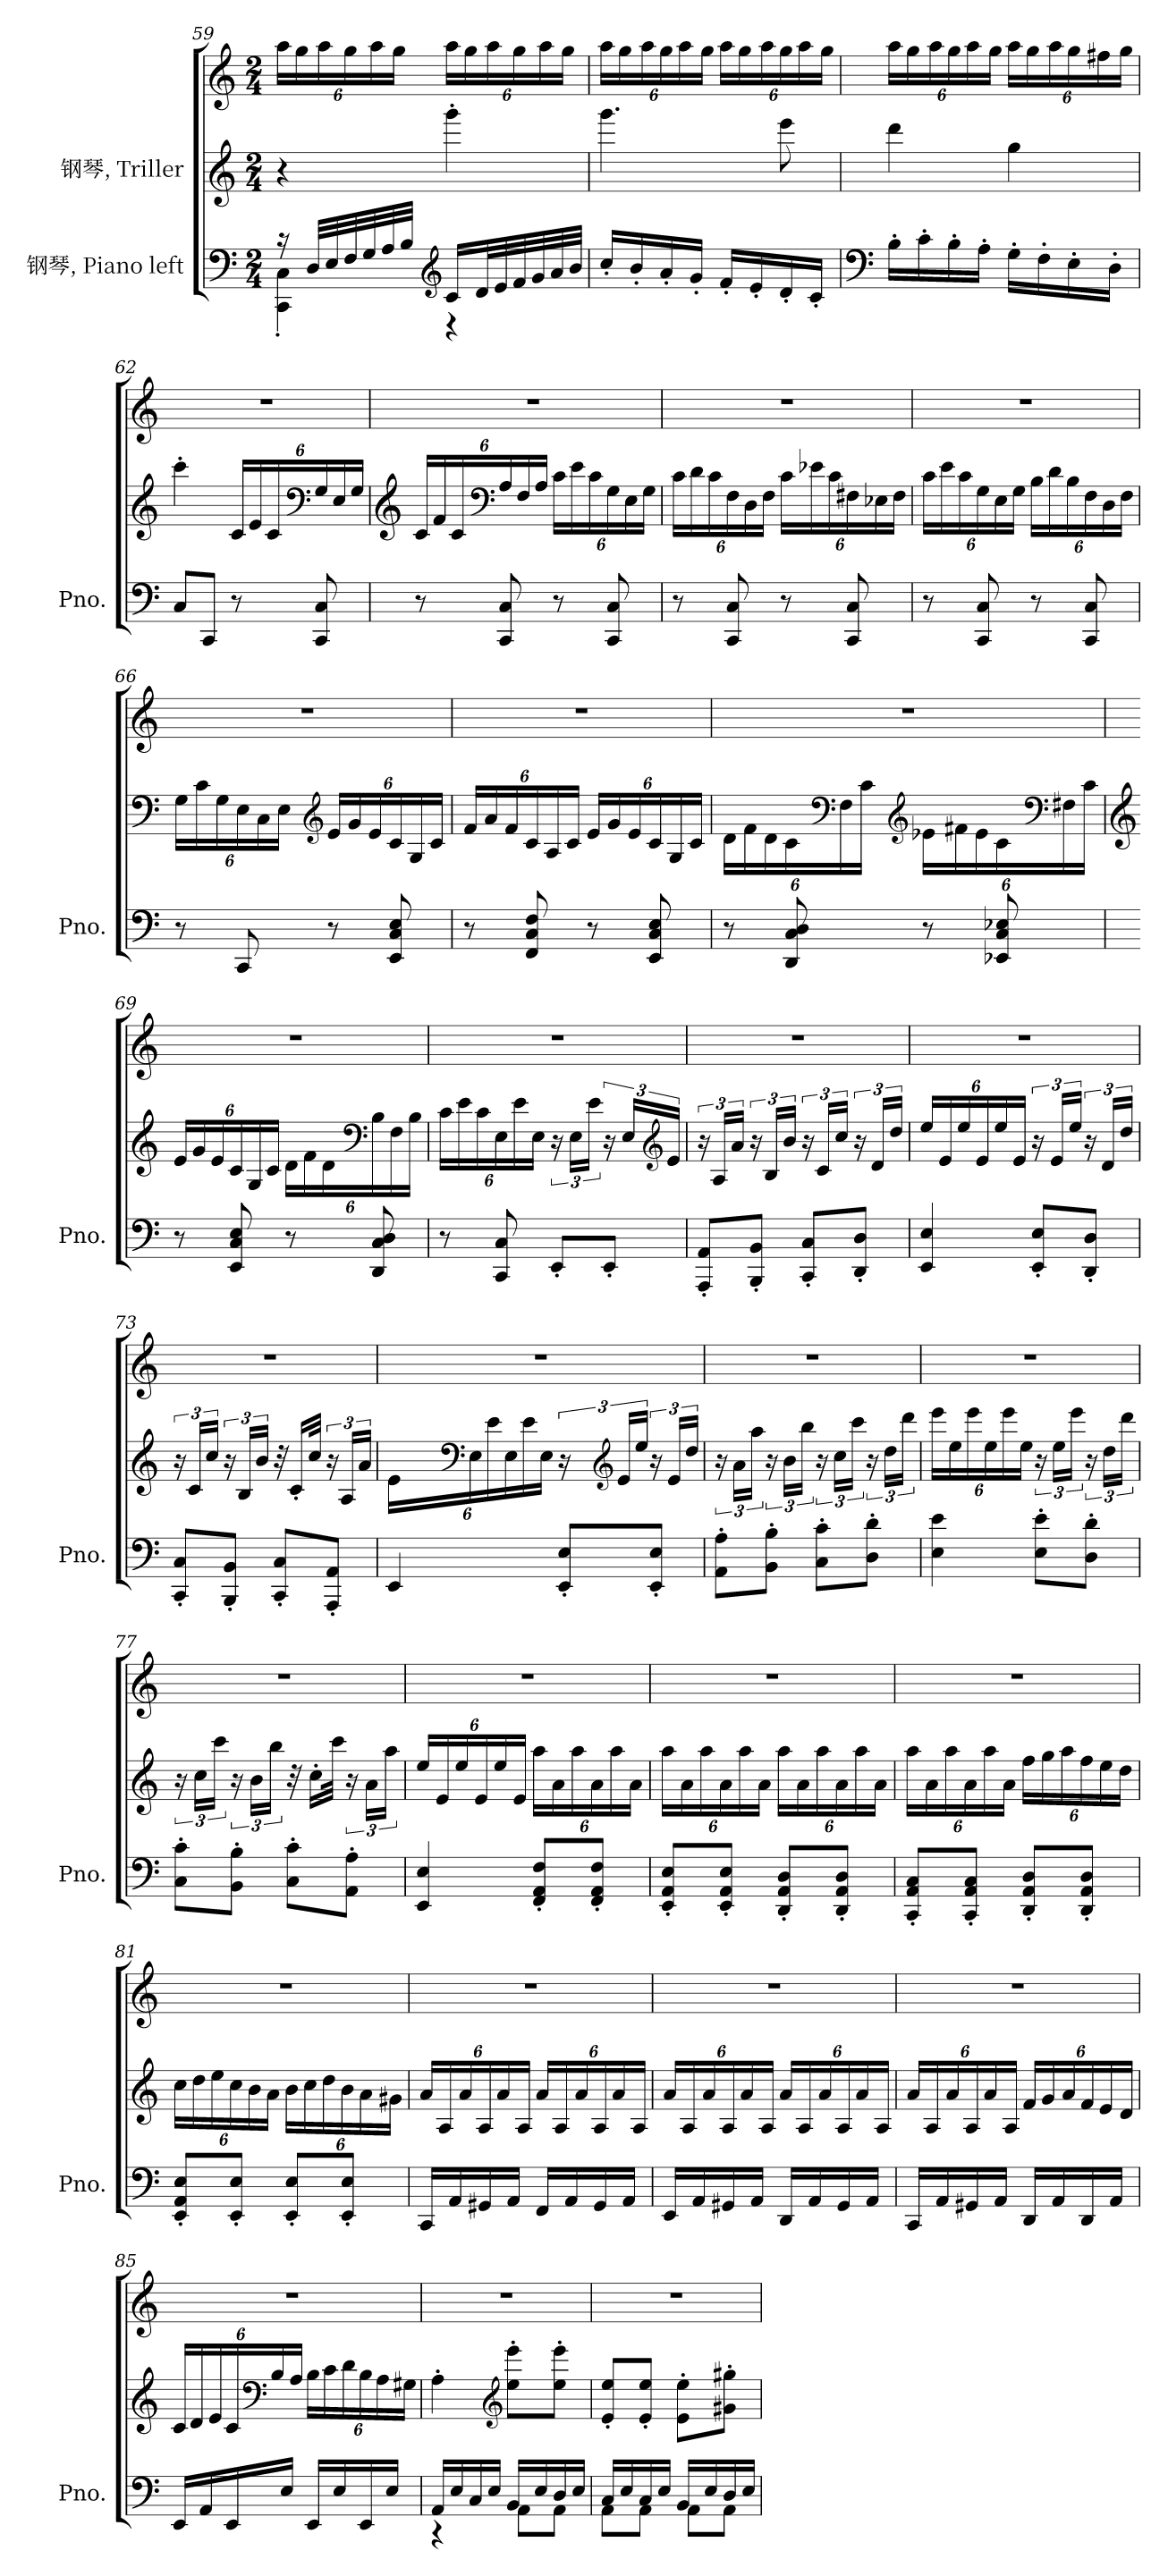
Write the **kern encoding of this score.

**kern	**kern	**kern
*part2	*part1	*part1
*staff3	*staff2	*staff1
*I"钢琴, Piano left	*I"钢琴, Triller	*
*I'Pno.	*	*
*clefF4	*clefG2	*clefG2
*k[]	*k[]	*k[]
*M2/4	*M2/4	*M2/4
*MM97	*MM97	*MM97
=59	=59	=59
*^	*	*
*	*	*	*Xbrackettup
16r	4CC\' 4C\'	4r	24aa\LL
*	*	*	*MM100
.	.	.	24gg\
32D/LLL	.	.	.
*	*	*	*MM95
.	.	.	24aa\
32E/	.	.	.
*	*	*	*MM96
32F/	.	.	24gg\
32G/	.	.	.
.	.	.	24aa\
32A/	.	.	.
.	.	.	24gg\JJ
32B/JJJ	.	.	.
*clefG2	*	*	*
*	*	*	*MM102
16c/LL	4r	4ggg'\	24aa\LL
*	*	*	*MM103
.	.	.	24gg\
32d/L	.	.	.
*	*	*	*MM100
.	.	.	24aa\
32e/	.	.	.
32f/	.	.	24gg\
32g/	.	.	.
*	*	*	*MM101
.	.	.	24aa\
32a/	.	.	.
*	*	*	*MM104
.	.	.	24gg\JJ
32b/JJJ	.	.	.
*v	*v	*	*
=60	=60	=60
*	*	*MM108
16cc'/LL	4.ggg\	24aa\LL
.	.	24gg\
16b'/	.	.
*	*	*MM106
.	.	24aa\
*	*	*MM108
16a'/	.	24gg\
*	*	*MM108
.	.	24aa\
16g'/JJ	.	.
*	*	*MM107
.	.	24gg\JJ
16f'/LL	.	24aa\LL
*	*	*MM105
.	.	24gg\
16e'/	.	.
.	.	24aa\
16d'/	8eee\	24gg\
*	*	*MM107
.	.	24aa\
16c'/JJ	.	.
.	.	24gg\JJ
!!LO:LB:g=z
=61	=61	=61
*clefF4	*	*
*	*	*MM111
16B'\LL	4ddd\	24aa\LL
.	.	24gg\
16c'\	.	.
.	.	24aa\
16B'\	.	24gg\
.	.	24aa\
16A'\JJ	.	.
.	.	24gg\JJ
16G'\LL	4gg\	24aa\LL
.	.	24gg\
16F'\	.	.
*	*	*MM108
.	.	24aa\
*	*	*MM109
16E'\	.	24gg\
*	*	*MM108
.	.	24ff#X\
16D'\JJ	.	.
*	*	*MM109
.	.	24gg\JJ
=62	=62	=62
*	*	*MM107
8C/L	4ccc'\	2r
8CC/J	.	.
*	*Xbrackettup	*
8r	24c/LL	.
.	24e/	.
.	24c/	.
*	*clefF4	*
8CC/ 8C/	24G/	.
.	24E/	.
.	24G/JJ	.
=63	=63	=63
*	*clefG2	*
*	*	*MM108
8r	24c/LL	2r
.	24f/	.
.	24c/	.
*	*clefF4	*
8CC/ 8C/	24A/	.
.	24F/	.
.	24A/JJ	.
8r	24c\LL	.
.	24e\	.
.	24c\	.
8CC/ 8C/	24G\	.
.	24E\	.
.	24G\JJ	.
!!LO:LB:g=z
=64	=64	=64
8r	24c\LL	2r
.	24d\	.
.	24c\	.
8CC/ 8C/	24F\	.
.	24D\	.
.	24F\JJ	.
8r	24c\LL	.
.	24e-X\	.
.	24c\	.
8CC/ 8C/	24F#X\	.
.	24E-X\	.
.	24F#\JJ	.
=65	=65	=65
8r	24c\LL	2r
.	24e\	.
.	24c\	.
8CC/ 8C/	24G\	.
.	24E\	.
.	24G\JJ	.
8r	24B\LL	.
.	24d\	.
.	24B\	.
8CC/ 8C/	24F\	.
.	24D\	.
.	24F\JJ	.
=66	=66	=66
*	*	*MM107
8r	24G\LL	2r
.	24c\	.
.	24G\	.
8CC/	24E\	.
.	24C\	.
.	24E\JJ	.
*	*clefG2	*
8r	24e/LL	.
.	24g/	.
.	24e/	.
8EE/ 8C/ 8E/	24c/	.
.	24G/	.
.	24c/JJ	.
!!LO:LB:g=z
=67	=67	=67
*	*	*MM108
8r	24f/LL	2r
.	24a/	.
.	24f/	.
8FF/ 8C/ 8F/	24c/	.
.	24A/	.
.	24c/JJ	.
8r	24e/LL	.
.	24g/	.
.	24e/	.
8EE/ 8C/ 8E/	24c/	.
.	24G/	.
.	24c/JJ	.
=68	=68	=68
8r	24d\LL	2r
.	24f\	.
.	24d\	.
8DD/ 8C/ 8D/	24c\	.
*	*clefF4	*
.	24F\	.
.	24c\JJ	.
*	*clefG2	*
8r	24e-X\LL	.
.	24f#X\	.
.	24e-\	.
8EE-X/ 8C/ 8E-X/	24c\	.
*	*clefF4	*
.	24F#X\	.
.	24c\JJ	.
!!LO:PB:g=z
=69	=69	=69
*	*clefG2	*
8r	24e/LL	2r
.	24g/	.
.	24e/	.
8EE/ 8C/ 8E/	24c/	.
.	24G/	.
.	24c/JJ	.
8r	24d\LL	.
.	24f\	.
.	24d\	.
*	*clefF4	*
8DD/ 8C/ 8D/	24B\	.
.	24F\	.
.	24B\JJ	.
=70	=70	=70
8r	24c\LL	2r
.	24e\	.
.	24c\	.
8CC/ 8C/	24E\	.
.	24e\	.
.	24E\JJ	.
*	*brackettup	*
8EE'/L	24r	.
.	24E\LL	.
.	24e\JJ	.
8EE'/J	24r	.
.	24E/LL	.
*	*clefG2	*
.	24e/JJ	.
=71	=71	=71
*	*	*MM107
8AAA/' 8AA/'L	24r	2r
.	24A/LL	.
.	24a/JJ	.
8BBB/' 8BB/'J	24r	.
.	24B/LL	.
.	24b/JJ	.
8CC/' 8C/'L	24r	.
.	24c/LL	.
.	24cc/JJ	.
8DD/' 8D/'J	24r	.
.	24d/LL	.
.	24dd/JJ	.
!!LO:LB:g=z
=72	=72	=72
*	*Xbrackettup	*
*	*	*MM105
4EE/ 4E/	24ee/LL	2r
.	24e/	.
.	24ee/	.
.	24e/	.
.	24ee/	.
.	24e/JJ	.
*	*brackettup	*
8EE/' 8E/'L	24r	.
.	24e/LL	.
.	24ee/JJ	.
8DD/' 8D/'J	24r	.
.	24d/LL	.
.	24dd/JJ	.
=73	=73	=73
*	*	*MM107
8CC/' 8C/'L	24r	2r
.	24c/LL	.
.	24cc/JJ	.
8BBB/' 8BB/'J	24r	.
.	24B/LL	.
.	24b/JJ	.
8CC/' 8C/'L	32r	.
.	16c'/LL	.
.	32cc/JJk	.
8AAA/' 8AA/'J	24r	.
.	24A/LL	.
.	24a/JJ	.
=74	=74	=74
*	*Xbrackettup	*
*	*	*MM106
4EE/	24e\LL	2r
*	*clefF4	*
.	24E\	.
.	24e\	.
.	24E\	.
.	24e\	.
.	24E\JJ	.
*	*brackettup	*
8EE/' 8E/'L	24r	.
*	*clefG2	*
.	24e/LL	.
.	24ee/JJ	.
8EE/' 8E/'J	24r	.
.	24e/LL	.
.	24dd/JJ	.
!!LO:LB:g=z
=75	=75	=75
*	*	*MM107
8AA\' 8A\'L	24r	2r
.	24a\LL	.
.	24aa\JJ	.
8BB\' 8B\'J	24r	.
.	24b\LL	.
.	24bb\JJ	.
8C\' 8c\'L	24r	.
.	24cc\LL	.
.	24ccc\JJ	.
8D\' 8d\'J	24r	.
.	24dd\LL	.
.	24ddd\JJ	.
=76	=76	=76
*	*Xbrackettup	*
*	*	*MM105
4E\ 4e\	24eee\LL	2r
.	24ee\	.
.	24eee\	.
.	24ee\	.
.	24eee\	.
.	24ee\JJ	.
*	*brackettup	*
8E\' 8e\'L	24r	.
.	24ee\LL	.
.	24eee\JJ	.
8D\' 8d\'J	24r	.
.	24dd\LL	.
.	24ddd\JJ	.
=77	=77	=77
*	*	*MM107
8C\' 8c\'L	24r	2r
.	24cc\LL	.
.	24ccc\JJ	.
8BB\' 8B\'J	24r	.
.	24b\LL	.
.	24bb\JJ	.
8C\' 8c\'L	32r	.
.	16cc'\LL	.
.	32ccc\JJk	.
8AA\' 8A\'J	24r	.
.	24a\LL	.
.	24aa\JJ	.
!!LO:LB:g=z
=78	=78	=78
*	*Xbrackettup	*
4EE/ 4E/	24ee/LL	2r
.	24e/	.
.	24ee/	.
.	24e/	.
.	24ee/	.
.	24e/JJ	.
8FF/' 8AA/' 8F/'L	24aa\LL	.
.	24a\	.
.	24aa\	.
8FF/' 8AA/' 8F/'J	24a\	.
.	24aa\	.
.	24a\JJ	.
=79	=79	=79
8EE/' 8AA/' 8E/'L	24aa\LL	2r
.	24a\	.
.	24aa\	.
8EE/' 8AA/' 8E/'J	24a\	.
.	24aa\	.
.	24a\JJ	.
8DD/' 8AA/' 8D/'L	24aa\LL	.
.	24a\	.
.	24aa\	.
8DD/' 8AA/' 8D/'J	24a\	.
.	24aa\	.
.	24a\JJ	.
=80	=80	=80
8CC/' 8AA/' 8C/'L	24aa\LL	2r
.	24a\	.
.	24aa\	.
8CC/' 8AA/' 8C/'J	24a\	.
.	24aa\	.
.	24a\JJ	.
8DD/' 8AA/' 8D/'L	24ff\LL	.
.	24gg\	.
.	24aa\	.
8DD/' 8AA/' 8D/'J	24ff\	.
.	24ee\	.
.	24dd\JJ	.
!!LO:PB:g=z
=81	=81	=81
8EE/' 8AA/' 8E/'L	24cc\LL	2r
.	24dd\	.
.	24ee\	.
8EE/' 8E/'J	24cc\	.
.	24b\	.
.	24a\JJ	.
8EE/' 8E/'L	24b\LL	.
.	24cc\	.
.	24dd\	.
8EE/' 8E/'J	24b\	.
.	24a\	.
.	24g#X\JJ	.
=82	=82	=82
*	*	*MM101
16CC/LL	24a/LL	2r
.	24A/	.
16AA/	.	.
.	24a/	.
16GG#X/	24A/	.
.	24a/	.
16AA/JJ	.	.
.	24A/JJ	.
16FF/LL	24a/LL	.
.	24A/	.
16AA/	.	.
.	24a/	.
16GG#/	24A/	.
.	24a/	.
16AA/JJ	.	.
.	24A/JJ	.
=83	=83	=83
16EE/LL	24a/LL	2r
.	24A/	.
16AA/	.	.
.	24a/	.
16GG#X/	24A/	.
.	24a/	.
16AA/JJ	.	.
.	24A/JJ	.
16DD/LL	24a/LL	.
.	24A/	.
16AA/	.	.
.	24a/	.
16GG#/	24A/	.
.	24a/	.
16AA/JJ	.	.
.	24A/JJ	.
!!LO:LB:g=z
=84	=84	=84
16CC/LL	24a/LL	2r
.	24A/	.
16AA/	.	.
.	24a/	.
16GG#X/	24A/	.
.	24a/	.
16AA/JJ	.	.
.	24A/JJ	.
16DD/LL	24f/LL	.
.	24g/	.
16AA/	.	.
.	24a/	.
16DD/	24f/	.
.	24e/	.
16AA/JJ	.	.
.	24d/JJ	.
=85	=85	=85
16EE/LL	24c/LL	2r
.	24d/	.
16AA/	.	.
.	24e/	.
16EE/	24c/	.
*	*clefF4	*
.	24B/	.
16E/JJ	.	.
.	24A/JJ	.
16EE/LL	24B\LL	.
.	24c\	.
16E/	.	.
.	24d\	.
16EE/	24B\	.
.	24A\	.
16E/JJ	.	.
.	24G#X\JJ	.
=86	=86	=86
*	*	*MM103
*^	*	*
16AA/LL	4r	4A'\	2r
16E/	.	.	.
16C/	.	.	.
16E/JJ	.	.	.
*	*	*clefG2	*
16BB/LL	8AA\L	8ee\' 8eee\'L	.
16E/	.	.	.
16D/	8AA\J	8ee\' 8eee\'J	.
16E/JJ	.	.	.
!!LO:LB:g=z
=87	=87	=87	=87
*	*	*	*MM103
16C/LL	8AA\L	8e/' 8ee/'L	2r
16E/	.	.	.
16C/	8AA\J	8e/' 8ee/'J	.
16E/JJ	.	.	.
16BB/LL	8AA\L	8e\' 8ee\'L	.
16E/	.	.	.
16D/	8AA\J	8g#X\' 8gg#X\'J	.
16E/JJ	.	.	.
*v	*v	*	*
=	=	=
*-	*-	*-
